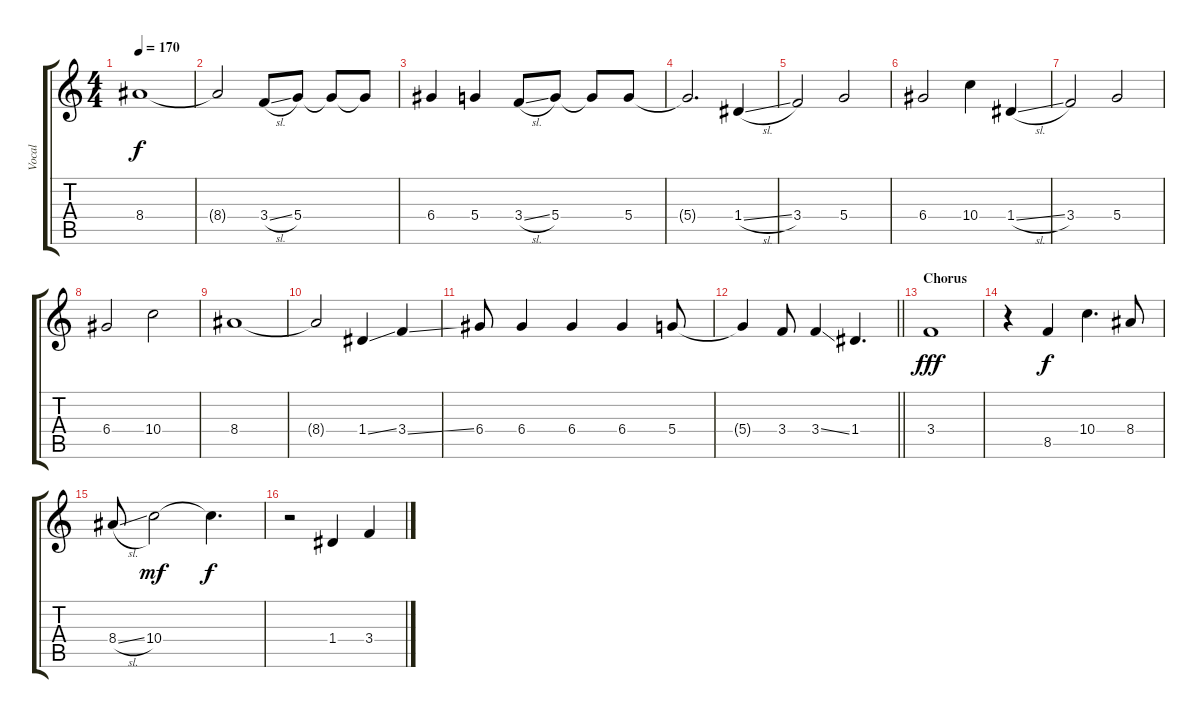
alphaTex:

\track ("Vocal" "Vocal") {instrument acousticguitarnylon}
\staff {score tabs}
\tuning (E4 B3 G3 D3 A2 E2) {hide}
\ts (4 4)
\tempo 170
\clef g2
\ks c
8.4.1{dy f} |
8.4{t}.2 3.4{sl}.8 5.4.8 5.4{t}.8 5.4{t}.8 |
6.4.4 5.4.4 3.4{sl}.8 5.4.8 5.4{t}.8 5.4.8 |
5.4{t}.2{d} 1.4{sl}.4 |
3.4.2 5.4.2 |
6.4.2 10.4.4 1.4{sl}.4 |
3.4.2 5.4.2 |
6.4.2 10.4.2 |
8.4.1 |
8.4{t}.2 1.4{ss}.4 3.4{ss}.4 |
6.4.8 6.4.4 6.4.4 6.4.4 5.4.8 |
\barLineRight lightlight
5.4{t}.4 3.4.8 3.4{ss}.4 1.4.4{d} |
\section ("" "Chorus")
3.4.1{dy fff} |
r.4 8.5.4{dy f} 10.4.4{d} 8.4.8 |
8.4{sl}.8 10.4.2{dy mf} 10.4{t}.4{d dy f} |
r.2 1.4.4 3.4.4
